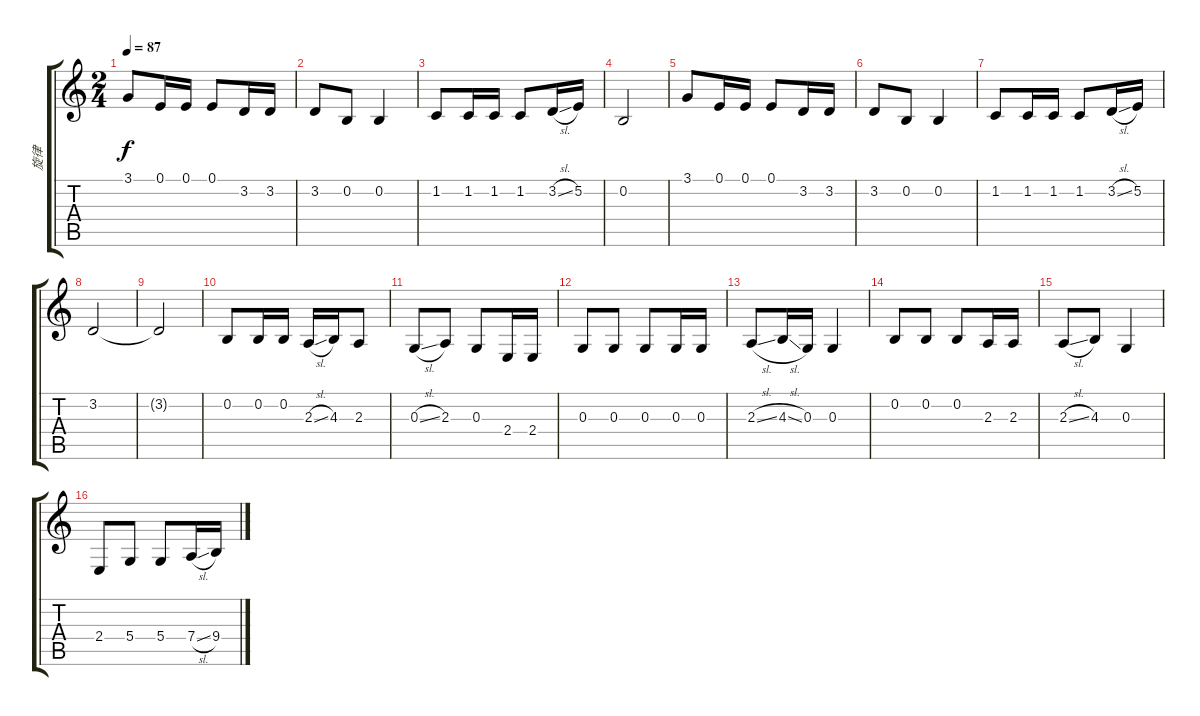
\track ("旋律" "旋律") {instrument trumpet}
\staff {score tabs}
\tuning (E4 B3 G3 D3 A2 E2) {hide}
\ts (2 4)
\tempo 87
\clef g2
\ks c
3.1.8{dy f} 0.1.16 0.1.16 0.1.8 3.2.16 3.2.16 |
3.2.8 0.2.8 0.2.4 |
1.2.8 1.2.16 1.2.16 1.2.8 3.2{sl}.16 5.2.16 |
0.2.2 |
3.1.8 0.1.16 0.1.16 0.1.8 3.2.16 3.2.16 |
3.2.8 0.2.8 0.2.4 |
1.2.8 1.2.16 1.2.16 1.2.8 3.2{sl}.16 5.2.16 |
3.2.2 |
3.2{t}.2 |
0.2.8 0.2.16 0.2.16 2.3{sl}.16 4.3.16 2.3.8 |
0.3{sl}.8 2.3.8 0.3.8 2.4.16 2.4.16 |
0.3.8 0.3.8 0.3.8 0.3.16 0.3.16 |
2.3{sl}.8 4.3{sl}.16 0.3.16 0.3.4 |
0.2.8 0.2.8 0.2.8 2.3.16 2.3.16 |
2.3{sl}.8 4.3.8 0.3.4 |
2.4.8 5.4.8 5.4.8 7.4{sl}.16 9.4.16
